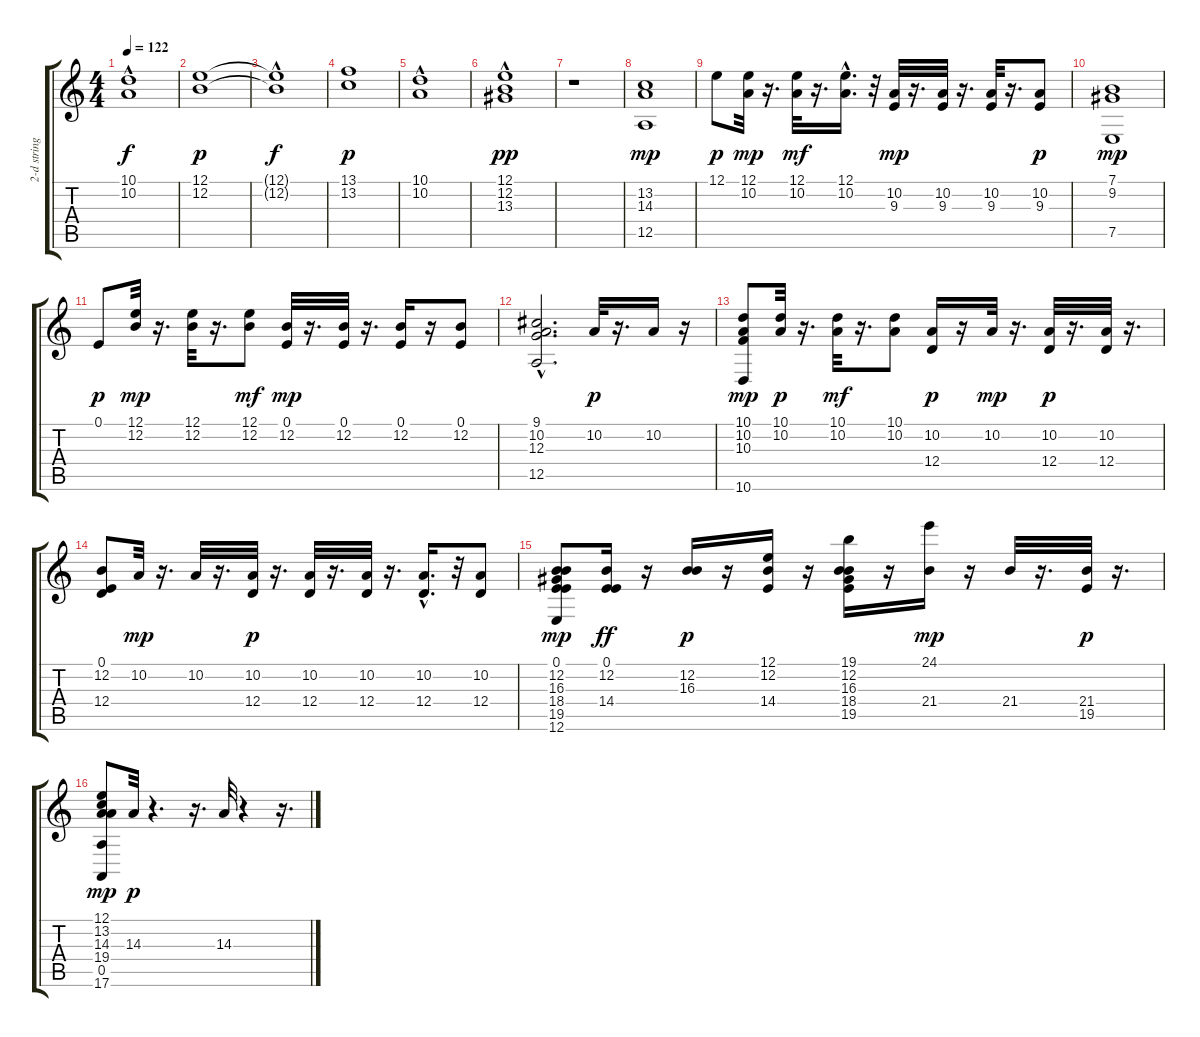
\track ("2-d strings" "2-d string") {instrument stringensemble1}
\staff {score tabs}
\tuning (E4 B3 G3 D3 A2 E2) {hide}
\ts (4 4)
\tempo 122
\clef g2
\ks c
(10.1{t} 10.2{hac t}).1{dy f} |
(12.1 12.2).1{dy p} |
(12.1{t} 12.2{hac t}).1{dy f} |
(13.1 13.2).1{dy p} |
(10.1 10.2{hac}).1 |
(12.1 12.2{hac} 13.3{hac}).1{dy pp} |
r.1 |
(13.2 14.3 12.5).1{dy mp} |
12.1.8{dy p} (12.1 10.2).32{dy mp} r.16{d} (12.1 10.2).32{dy mf} r.16{d} (12.1{hac} 10.2).16{d} r.32 (10.2 9.3).32{dy mp} r.16{d} (10.2 9.3).32 r.16{d} (10.2 9.3).32 r.16{d} (10.2 9.3).8{dy p} |
(7.1 9.2 7.5).1{dy mp} |
0.1.8{dy p} (12.1 12.2).32{dy mp} r.16{d} (12.1 12.2).32 r.16{d} (12.1 12.2).8{dy mf} (0.1 12.2).32{dy mp} r.16{d} (0.1 12.2).32 r.16{d} (0.1 12.2).16 r.16 (0.1 12.2).8 |
(9.1 10.2{hac} 12.3 12.5).2{d} 10.2.32{dy p} r.16{d} 10.2.16 r.16 |
(10.1 10.2 10.3 10.6).8{dy mp} (10.1 10.2).32{dy p} r.16{d} (10.1 10.2).32{dy mf} r.16{d} (10.1 10.2).8 (10.2 12.4).16{dy p} r.16 10.2.32{dy mp} r.16{d} (10.2 12.4).32{dy p} r.16{d} (10.2 12.4).32 r.16{d} |
(0.1 12.2 12.4).8 10.2.32{dy mp} r.16{d} 10.2.32 r.16{d} (10.2 12.4).32{dy p} r.16{d} (10.2 12.4).32 r.16{d} (10.2 12.4).32 r.16{d} (10.2{hac} 12.4).16{d} r.32 (10.2 12.4).8 |
(0.1 12.2 16.3 18.4 19.5 12.6).8{dy mp} (0.1 12.2 14.4).16{dy ff} r.16 (12.2 16.3).16{dy p} r.16 (12.1 12.2 14.4).16 r.16 (19.1 12.2 16.3 18.4 19.5).16 r.16 (24.1 21.4).16{dy mp} r.16 21.4.32 r.16{d} (21.4 19.5).32{dy p} r.16{d} |
(12.1 13.2 14.3 19.4 0.5 17.6).8{dy mp} 14.3.32{dy p} r.4{d} r.16{d} 14.3.32 r.4 r.16{d}
